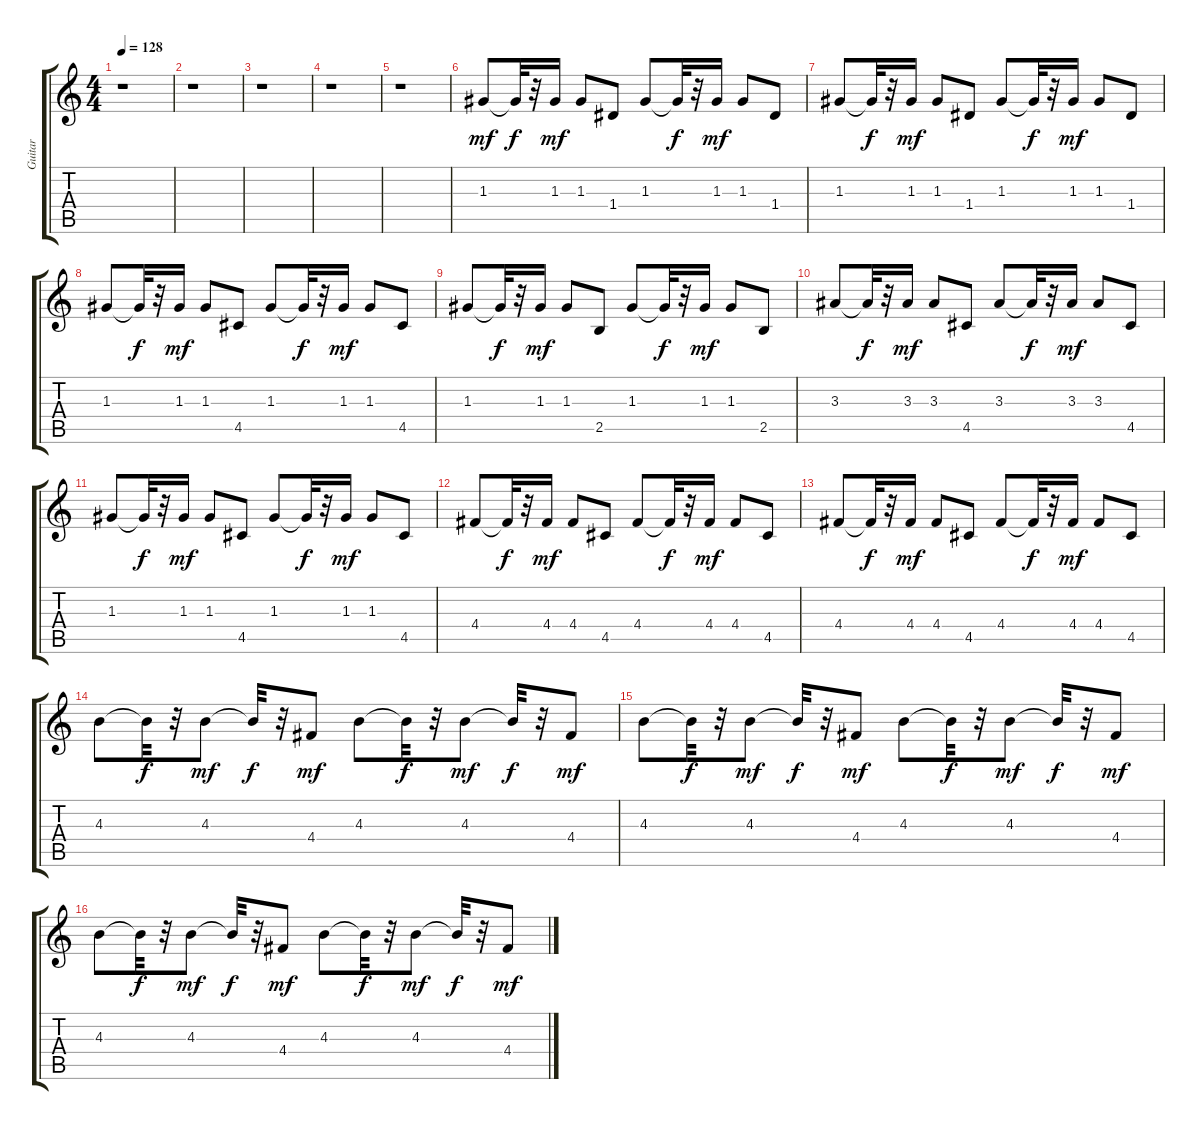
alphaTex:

\track ("Guitar" "Guitar") {instrument acousticguitarsteel}
\staff {score tabs}
\tuning (E4 B3 G3 D3 A2 E2) {hide}
\ts (4 4)
\tempo 128
\clef g2
\ks c
r.1{dy mp} |
r.1 |
r.1 |
r.1 |
r.1 |
1.3.8{dy mf} 1.3{t}.32{dy f} r.32 1.3.16{dy mf} 1.3.8 1.4.8 1.3.8 1.3{t}.32{dy f} r.32 1.3.16{dy mf} 1.3.8 1.4.8 |
1.3.8 1.3{t}.32{dy f} r.32 1.3.16{dy mf} 1.3.8 1.4.8 1.3.8 1.3{t}.32{dy f} r.32 1.3.16{dy mf} 1.3.8 1.4.8 |
1.3.8 1.3{t}.32{dy f} r.32 1.3.16{dy mf} 1.3.8 4.5.8 1.3.8 1.3{t}.32{dy f} r.32 1.3.16{dy mf} 1.3.8 4.5.8 |
1.3.8 1.3{t}.32{dy f} r.32 1.3.16{dy mf} 1.3.8 2.5.8 1.3.8 1.3{t}.32{dy f} r.32 1.3.16{dy mf} 1.3.8 2.5.8 |
3.3.8 3.3{t}.32{dy f} r.32 3.3.16{dy mf} 3.3.8 4.5.8 3.3.8 3.3{t}.32{dy f} r.32 3.3.16{dy mf} 3.3.8 4.5.8 |
1.3.8 1.3{t}.32{dy f} r.32 1.3.16{dy mf} 1.3.8 4.5.8 1.3.8 1.3{t}.32{dy f} r.32 1.3.16{dy mf} 1.3.8 4.5.8 |
4.4.8 4.4{t}.32{dy f} r.32 4.4.16{dy mf} 4.4.8 4.5.8 4.4.8 4.4{t}.32{dy f} r.32 4.4.16{dy mf} 4.4.8 4.5.8 |
4.4.8 4.4{t}.32{dy f} r.32 4.4.16{dy mf} 4.4.8 4.5.8 4.4.8 4.4{t}.32{dy f} r.32 4.4.16{dy mf} 4.4.8 4.5.8 |
4.3.8 4.3{t}.32{dy f} r.32 4.3.8{dy mf} 4.3{t}.32{dy f} r.32 4.4.8{dy mf} 4.3.8 4.3{t}.32{dy f} r.32 4.3.8{dy mf} 4.3{t}.32{dy f} r.32 4.4.8{dy mf} |
4.3.8 4.3{t}.32{dy f} r.32 4.3.8{dy mf} 4.3{t}.32{dy f} r.32 4.4.8{dy mf} 4.3.8 4.3{t}.32{dy f} r.32 4.3.8{dy mf} 4.3{t}.32{dy f} r.32 4.4.8{dy mf} |
4.3.8 4.3{t}.32{dy f} r.32 4.3.8{dy mf} 4.3{t}.32{dy f} r.32 4.4.8{dy mf} 4.3.8 4.3{t}.32{dy f} r.32 4.3.8{dy mf} 4.3{t}.32{dy f} r.32 4.4.8{dy mf}
